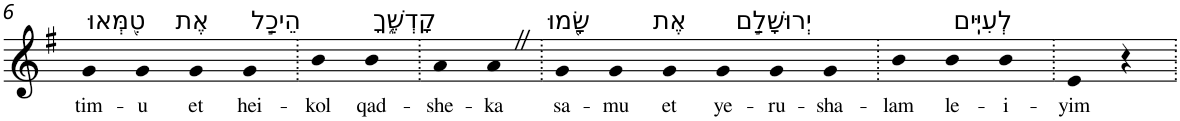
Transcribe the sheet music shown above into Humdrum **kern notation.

**kern	**text
*part1	*part1
*staff1	*staff1
*I"Piano	*
*I'Pno	*
!!LO:PB:g=z
*clefG2	*
*k[f#]	*
*G:	*
=6	=6
!LO:TX:a:t=טִ֭מְּאוּ	!
!	!LO:LY:b
4g	tim-
!	!LO:LY:b
4g	-u
!LO:TX:a:t=אֶת	!
!	!LO:LY:b
4g	et
!LO:TX:a:t=הֵיכַ֣ל	!
!	!LO:LY:b
4g	hei-
=7.	=7.
!	!LO:LY:b
4b	-kol
!LO:TX:a:t=קָדְשֶׁ֑ךָ	!
!	!LO:LY:b
4b	qad-
=8.	=8.
!	!LO:LY:b
4a	-she-
!	!LO:LY:b
4aZ	-ka
=9.	=9.
!LO:TX:a:t=שָׂ֖מוּ	!
!	!LO:LY:b
4g	sa-
!	!LO:LY:b
4g	-mu
!LO:TX:a:t=אֶת	!
!	!LO:LY:b
4g	et
!LO:TX:a:t=יְרוּשָׁלִַ֣ם	!
!	!LO:LY:b
4g	ye-
!	!LO:LY:b
4g	-ru-
!	!LO:LY:b
4g	-sha-
=10.	=10.
!	!LO:LY:b
4b	-lam
!LO:TX:a:t=לְעִיִּֽים	!
!	!LO:LY:b
4b	le-
!	!LO:LY:b
4b	-i-
=11.	=11.
!	!LO:LY:b
4e	-yim
4r	.
=.	=.
*-	*-
